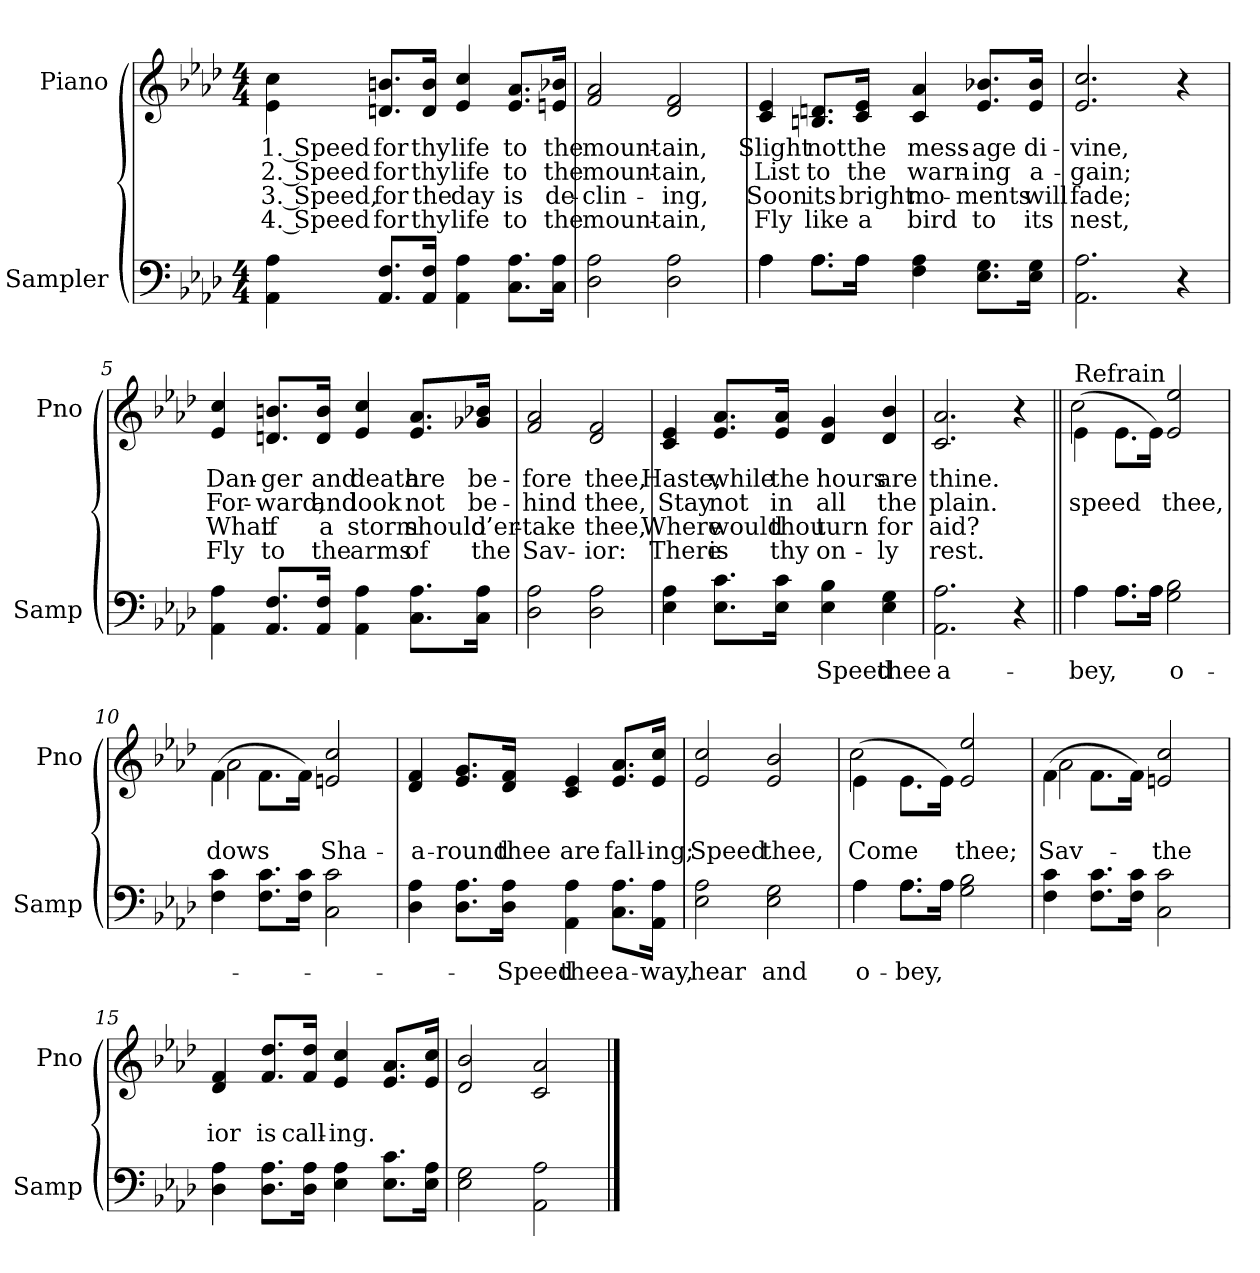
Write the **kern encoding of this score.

**kern	**text	**kern	**text	**text	**text	**text
*part2	*part2	*part1	*part1	*part1	*part1	*part1
*staff2	*staff2	*staff1	*staff1	*staff1	*staff1	*staff1
*I"Sampler	*	*I"Piano	*	*	*	*
*I'Samp	*	*I'Pno	*	*	*	*
*clefF4	*	*clefG2	*	*	*	*
*k[b-e-a-d-]	*	*k[b-e-a-d-]	*	*	*	*
*A-:	*	*A-:	*	*	*	*
*M4/4	*	*M4/4	*	*	*	*
=1	=1	=1	=1	=1	=1	=1
4AA- 4A-	.	4e-\ 4cc\	1. Speed	2. Speed	3. Speed,	4. Speed
8.AA-/ 8.F/L	.	8.dn/ 8.bn/L	for	for	for	for
16AA-/ 16F/Jk	.	16d/ 16b/Jk	thy	thy	the	thy
4AA- 4A-	.	4e- 4cc	life	life	day	life
8.C\ 8.A-\L	.	8.e-/ 8.a-/L	to	to	is	to
16C\ 16A-\Jk	.	16en/ 16b-X/Jk	the	the	de-	the
=2	=2	=2	=2	=2	=2	=2
2D- 2A-	.	2f 2a-	mount-	mount-	-clin-	mount-
2D- 2A-	.	2d- 2f	-ain,	-ain,	-ing,	-ain,
=3	=3	=3	=3	=3	=3	=3
*^	*	*	*	*	*	*
4A-\	4A-	.	4c 4e-	Slight	List	Soon	Fly
8.A-\L	8.A-\L	.	8.Bn/ 8.dn/L	not	to	its	like
16A-\Jk	16A-\Jk	.	16c/ 16e-/Jk	the	the	bright	a
4F 4A-	2ryy	.	4c 4a-	mess-	warn-	mo-	bird
8.E-\ 8.G\L	.	.	8.e-/ 8.b-X/L	-age	-ing	-ments	to
16E-\ 16G\Jk	.	.	16e-/ 16b-/Jk	di-	a-	will	its
*v	*v	*	*	*	*	*	*
=4	=4	=4	=4	=4	=4	=4
2.AA- 2.A-	.	2.e- 2.cc	-vine,	-gain;	fade;	nest,
4r	.	4r	.	.	.	.
=5	=5	=5	=5	=5	=5	=5
4AA- 4A-	.	4e- 4cc	Dan-	For-	What	Fly
8.AA-/ 8.F/L	.	8.dn/ 8.bn/L	-ger	-ward,	if	to
16AA-/ 16F/Jk	.	16d/ 16b/Jk	and	and	a	the
4AA- 4A-	.	4e- 4cc	death	look	storm	arms
8.C\ 8.A-\L	.	8.e-/ 8.a-/L	are	not	should	of
16C\ 16A-\Jk	.	16g-X/ 16b-X/Jk	be-	be-	o’er-	the
=6	=6	=6	=6	=6	=6	=6
2D- 2A-	.	2f 2a-	-fore	-hind	-take	Sav-
2D- 2A-	.	2d- 2f	thee,	thee,	thee,	-ior:
=7	=7	=7	=7	=7	=7	=7
4E- 4A-	.	4c 4e-	Haste,	Stay	Where	There
8.E-\ 8.c\L	.	8.e-/ 8.a-/L	while	not	would	is
16E-\ 16c\Jk	.	16e-/ 16a-/Jk	the	in	thou	thy
4E- 4B-	Speed	4d- 4g	hours	all	turn	on-
4E- 4G	thee	4d- 4b-	are	the	for	-ly
=8	=8	=8	=8	=8	=8	=8
2.AA- 2.A-	a-	2.c 2.a-	thine.	plain.	aid?	rest.
4r	.	4r	.	.	.	.
=9||	=9||	=9||	=9||	=9||	=9||	=9||
*^	*	*^	*	*	*	*
!	!	!	!LO:TX:t=Refrain	!	!	!	!	!
4A-\	4A-	-bey,	(4e-\	2cc	.	speed	.	.
8.A-\L	8.A-\L	.	8.e-\L	.	.	.	.	.
16A-\Jk	16A-\Jk	.	16e-\Jk)	.	.	.	.	.
2G 2B-	2ryy	o-	2e- 2ee-	2ryy	.	thee,	.	.
*v	*v	*	*	*	*	*	*	*
=10	=10	=10	=10	=10	=10	=10	=10
4F 4c	.	(4f\	2a-	.	-dows	.	.
8.F\ 8.c\L	.	8.f\L	.	.	.	.	.
16F\ 16c\Jk	.	16f\Jk)	.	.	.	.	.
2C 2c	.	2en 2cc	2ryy	.	Sha-	.	.
*	*	*v	*v	*	*	*	*
=11	=11	=11	=11	=11	=11	=11
4D- 4A-	.	4d- 4f	.	a-	.	.
8.D-\ 8.A-\L	.	8.e-/ 8.g/L	.	-round	.	.
16D-\ 16A-\Jk	Speed	16d-/ 16f/Jk	.	thee	.	.
4AA- 4A-	thee	4c 4e-	.	are	.	.
8.C\ 8.A-\L	a-	8.e-/ 8.a-/L	.	fall-	.	.
16AA-\ 16A-\Jk	-way,	16e-/ 16cc/Jk	.	-ing;	.	.
=12	=12	=12	=12	=12	=12	=12
2E- 2A-	hear	2e- 2cc	.	Speed	.	.
2E- 2G	and	2e- 2b-	.	thee,	.	.
=13	=13	=13	=13	=13	=13	=13
*^	*	*^	*	*	*	*
4A-\	4A-	o-	(4e-\	2cc	.	Come	.	.
8.A-\L	8.A-\L	-bey,	8.e-\L	.	.	.	.	.
16A-\Jk	16A-\Jk	.	16e-\Jk)	.	.	.	.	.
2G 2B-	2ryy	.	2e- 2ee-	2ryy	.	thee;	.	.
*v	*v	*	*	*	*	*	*	*
=14	=14	=14	=14	=14	=14	=14	=14
4F 4c	.	(4f\	2a-	.	Sav-	.	.
8.F\ 8.c\L	.	8.f\L	.	.	.	.	.
16F\ 16c\Jk	.	16f\Jk)	.	.	.	.	.
2C 2c	.	2en 2cc	2ryy	.	the	.	.
*	*	*v	*v	*	*	*	*
=15	=15	=15	=15	=15	=15	=15
4D- 4A-	.	4d- 4f	.	-ior	.	.
8.D-\ 8.A-\L	.	8.f/ 8.dd-/L	.	is	.	.
16D-\ 16A-\Jk	.	16f/ 16dd-/Jk	.	call-	.	.
4E- 4A-	.	4e- 4cc	.	-ing.	.	.
8.E-\ 8.c\L	.	8.e-/ 8.a-/L	.	.	.	.
16E-\ 16A-\Jk	.	16e-/ 16cc/Jk	.	.	.	.
=16	=16	=16	=16	=16	=16	=16
2E- 2G	.	2d- 2b-	.	.	.	.
2AA- 2A-	.	2c 2a-	.	.	.	.
==	==	==	==	==	==	==
*-	*-	*-	*-	*-	*-	*-
